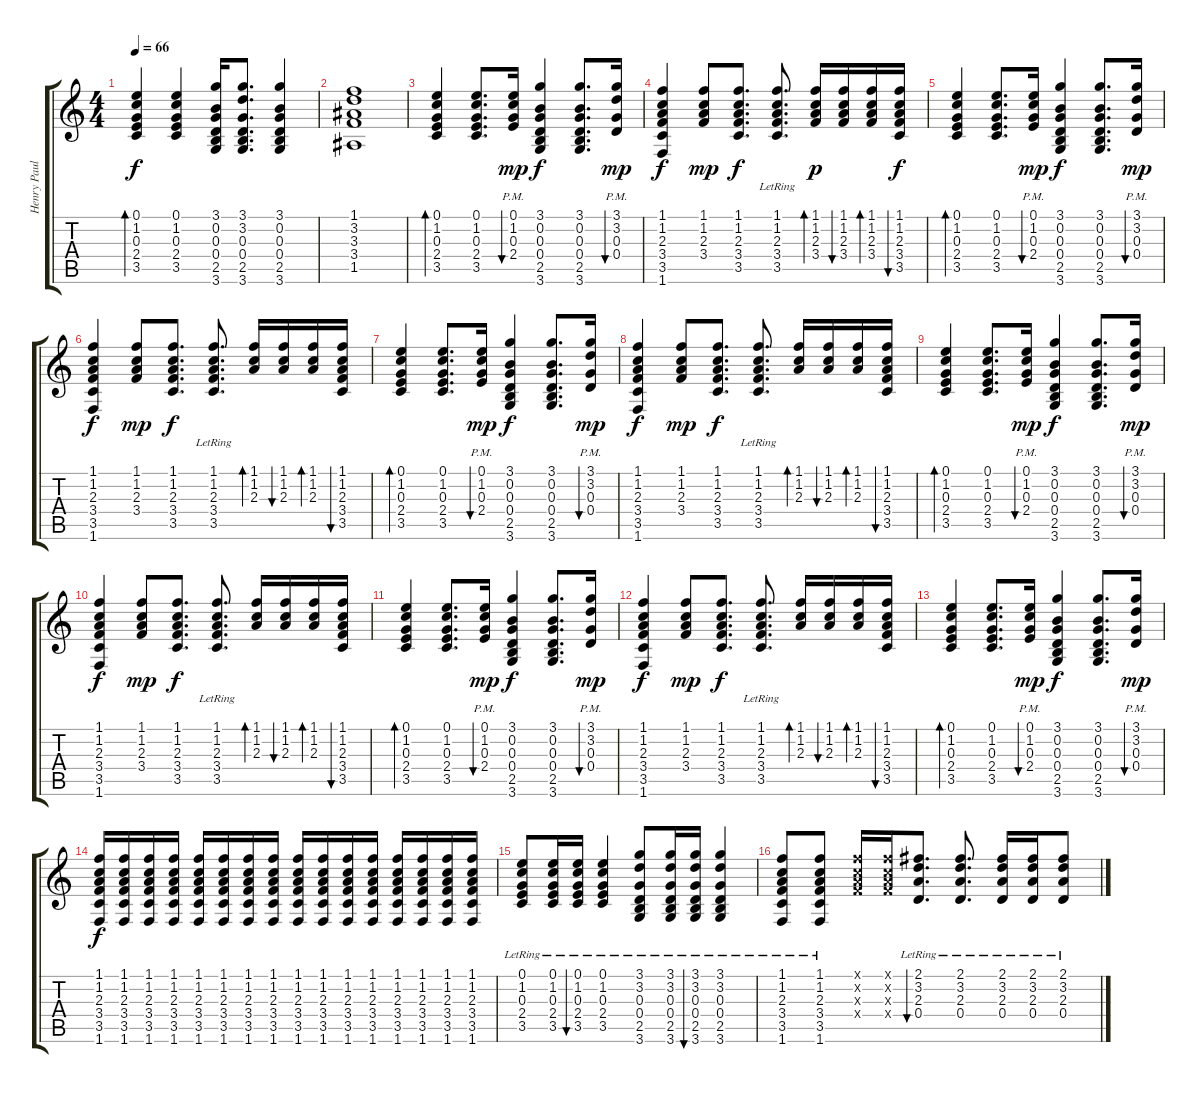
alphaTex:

\track ("Henry Paul Guitar" "Henry Paul") {instrument acousticguitarsteel}
\staff {score tabs}
\tuning (E4 B3 G3 D3 A2 E2) {hide}
\ts (4 4)
\tempo 66
\clef g2
\ks c
(0.1 1.2 0.3 2.4 3.5).4{bd 60 dy f} (0.1 1.2 0.3 2.4 3.5).4 (3.1 0.2 0.3 0.4 2.5 3.6).16 (3.1 3.2 0.3 0.4 2.5 3.6).8{d} (3.1 0.2 0.3 0.4 2.5 3.6).4 |
(1.1 3.2 3.3 3.4 1.5).1 |
(0.1 1.2 0.3 2.4 3.5).4{bd 60} (0.1 1.2 0.3 2.4 3.5).8{d} (0.1{pm} 1.2 0.3 2.4).16{bu 60 dy mp} (3.1 0.2 0.3 0.4 2.5 3.6).4{dy f} (3.1 0.2 0.3 0.4 2.5 3.6).8{d} (3.1 3.2 0.3 0.4{pm}).16{bu 60 dy mp} |
(1.1 1.2 2.3 3.4 3.5 1.6).4{dy f} (1.1 1.2 2.3 3.4).8{dy mp} (1.1 1.2 2.3 3.4 3.5).8{d dy f} (1.1{lr} 1.2{lr} 2.3{lr} 3.4{lr} 3.5{lr}).8{d} (1.1 1.2 2.3 3.4).16{bd 60 dy p} (1.1 1.2 2.3 3.4).16{bu 60} (1.1 1.2 2.3 3.4).16{bd 60} (1.1 1.2 2.3 3.4 3.5).16{bu 60 dy f} |
(0.1 1.2 0.3 2.4 3.5).4{bd 60} (0.1 1.2 0.3 2.4 3.5).8{d} (0.1{pm} 1.2 0.3 2.4).16{bu 60 dy mp} (3.1 0.2 0.3 0.4 2.5 3.6).4{dy f} (3.1 0.2 0.3 0.4 2.5 3.6).8{d} (3.1 3.2 0.3 0.4{pm}).16{bu 60 dy mp} |
(1.1 1.2 2.3 3.4 3.5 1.6).4{dy f volume 9 balance 8} (1.1 1.2 2.3 3.4).8{dy mp} (1.1 1.2 2.3 3.4 3.5).8{d dy f} (1.1{lr} 1.2{lr} 2.3{lr} 3.4{lr} 3.5{lr}).8{d} (1.1 1.2 2.3).16{bd 60} (1.1 1.2 2.3).16{bu 60} (1.1 1.2 2.3).16{bd 60} (1.1 1.2 2.3 3.4 3.5).16{bu 60} |
(0.1 1.2 0.3 2.4 3.5).4{bd 60} (0.1 1.2 0.3 2.4 3.5).8{d} (0.1{pm} 1.2 0.3 2.4).16{bu 60 dy mp} (3.1 0.2 0.3 0.4 2.5 3.6).4{dy f} (3.1 0.2 0.3 0.4 2.5 3.6).8{d} (3.1 3.2 0.3 0.4{pm}).16{bu 60 dy mp} |
(1.1 1.2 2.3 3.4 3.5 1.6).4{dy f} (1.1 1.2 2.3 3.4).8{dy mp} (1.1 1.2 2.3 3.4 3.5).8{d dy f} (1.1{lr} 1.2{lr} 2.3{lr} 3.4{lr} 3.5{lr}).8{d} (1.1 1.2 2.3).16{bd 60} (1.1 1.2 2.3).16{bu 60} (1.1 1.2 2.3).16{bd 60} (1.1 1.2 2.3 3.4 3.5).16{bu 60} |
(0.1 1.2 0.3 2.4 3.5).4{bd 60} (0.1 1.2 0.3 2.4 3.5).8{d} (0.1{pm} 1.2 0.3 2.4).16{bu 60 dy mp} (3.1 0.2 0.3 0.4 2.5 3.6).4{dy f} (3.1 0.2 0.3 0.4 2.5 3.6).8{d} (3.1 3.2 0.3 0.4{pm}).16{bu 60 dy mp} |
(1.1 1.2 2.3 3.4 3.5 1.6).4{dy f} (1.1 1.2 2.3 3.4).8{dy mp} (1.1 1.2 2.3 3.4 3.5).8{d dy f} (1.1{lr} 1.2{lr} 2.3{lr} 3.4{lr} 3.5{lr}).8{d} (1.1 1.2 2.3).16{bd 60} (1.1 1.2 2.3).16{bu 60} (1.1 1.2 2.3).16{bd 60} (1.1 1.2 2.3 3.4 3.5).16{bu 60} |
(0.1 1.2 0.3 2.4 3.5).4{bd 60} (0.1 1.2 0.3 2.4 3.5).8{d} (0.1{pm} 1.2 0.3 2.4).16{bu 60 dy mp} (3.1 0.2 0.3 0.4 2.5 3.6).4{dy f} (3.1 0.2 0.3 0.4 2.5 3.6).8{d} (3.1 3.2 0.3 0.4{pm}).16{bu 60 dy mp} |
(1.1 1.2 2.3 3.4 3.5 1.6).4{dy f} (1.1 1.2 2.3 3.4).8{dy mp} (1.1 1.2 2.3 3.4 3.5).8{d dy f} (1.1{lr} 1.2{lr} 2.3{lr} 3.4{lr} 3.5{lr}).8{d} (1.1 1.2 2.3).16{bd 60} (1.1 1.2 2.3).16{bu 60} (1.1 1.2 2.3).16{bd 60} (1.1 1.2 2.3 3.4 3.5).16{bu 60} |
(0.1 1.2 0.3 2.4 3.5).4{bd 60} (0.1 1.2 0.3 2.4 3.5).8{d} (0.1{pm} 1.2 0.3 2.4).16{bu 60 dy mp} (3.1 0.2 0.3 0.4 2.5 3.6).4{dy f} (3.1 0.2 0.3 0.4 2.5 3.6).8{d} (3.1 3.2 0.3 0.4{pm}).16{bu 60 dy mp} |
(1.1 1.2 2.3 3.4 3.5 1.6).16{dy f} (1.1 1.2 2.3 3.4 3.5 1.6).16 (1.1 1.2 2.3 3.4 3.5 1.6).16 (1.1 1.2 2.3 3.4 3.5 1.6).16 (1.1 1.2 2.3 3.4 3.5 1.6).16 (1.1 1.2 2.3 3.4 3.5 1.6).16 (1.1 1.2 2.3 3.4 3.5 1.6).16 (1.1 1.2 2.3 3.4 3.5 1.6).16 (1.1 1.2 2.3 3.4 3.5 1.6).16 (1.1 1.2 2.3 3.4 3.5 1.6).16 (1.1 1.2 2.3 3.4 3.5 1.6).16 (1.1 1.2 2.3 3.4 3.5 1.6).16 (1.1 1.2 2.3 3.4 3.5 1.6).16 (1.1 1.2 2.3 3.4 3.5 1.6).16 (1.1 1.2 2.3 3.4 3.5 1.6).16 (1.1 1.2 2.3 3.4 3.5 1.6).16 |
(0.1{lr} 1.2{lr} 0.3{lr} 2.4{lr} 3.5{lr}).8 (0.1{lr} 1.2{lr} 0.3{lr} 2.4{lr} 3.5{lr}).16 (0.1{lr} 1.2{lr} 0.3{lr} 2.4{lr} 3.5{lr}).16{bu 30} (0.1{lr} 1.2{lr} 0.3{lr} 2.4{lr} 3.5{lr}).4 (3.1{lr} 3.2{lr} 0.3{lr} 0.4{lr} 2.5{lr} 3.6{lr}).8 (3.1{lr} 3.2{lr} 0.3{lr} 0.4{lr} 2.5{lr} 3.6{lr}).16 (3.1{lr} 3.2{lr} 0.3{lr} 0.4{lr} 2.5{lr} 3.6{lr}).16{bu 30} (3.1{lr} 3.2{lr} 0.3{lr} 0.4{lr} 2.5{lr} 3.6{lr}).4 |
(1.1{lr} 1.2{lr} 2.3{lr} 3.4{lr} 3.5{lr} 1.6{lr}).8 (1.1{lr} 1.2{lr} 2.3{lr} 3.4{lr} 3.5{lr} 1.6{lr}).8 (1.1{x} 1.2{x} 2.3{x} 3.4{x}).16 (1.1{x} 1.2{x} 2.3{x} 3.4{x}).16 (2.1{lr} 3.2{lr} 2.3{lr} 0.4{lr}).8{d bu 30} (2.1{lr} 3.2{lr} 2.3{lr} 0.4{lr}).8{d} (2.1{lr} 3.2{lr} 2.3{lr} 0.4{lr}).16 (2.1{lr} 3.2{lr} 2.3{lr} 0.4{lr}).16 (2.1{lr} 3.2{lr} 2.3{lr} 0.4{lr}).8
